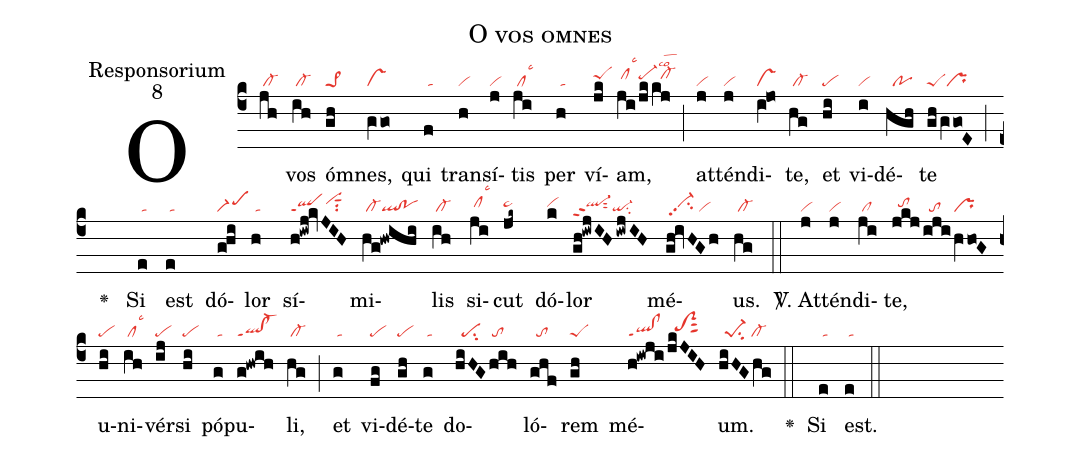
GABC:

name:O vos omnes;
office-part:Responsorium;
mode:8;
nabc-lines:1;
%%
(c4)O(jh|/cl-) vos(ih|/cl-) óm(gh|pe>1)nes,(gVgo|vs)
qui(f|/ta) trans(h|vi)í(j|vi)tis(ji|/cllsc3) per(h|/ta) ví(jk|peShi)am,(ji|/clhilsc3|/jkkj|pe-hicl-hilsco2) (;)
at(j|vi)tén(j|vi)di(iV!jo|vs)te,(hg|/cl-) et(hi|pe) vi(i|vi)dé(hgh|//po)te(ghgVgo!E|peSpr) (;)

<v>\greheightstar</v>() Si(e|/ta) est(e|/ta) dó(g!hi|scM1)lor(h|/ta) sí(h!iwj!kvJIH|qlppt1vihisut1su2)mi(hg!hwihi|/cl-ql!po)lis(ih|/cl-)
si(ji|/clhhlsc3)cut(jk~|pe~hh) dó(k|vihh)lor(gh!iwjIHiwj/IH|ql-hhppt2sut2qi-su2) mé(gh!ivHGh|/vi-hhpp2su2/vi)us.(hg|/cl-) (::)

<sp>V/</sp>. At(j|vi)tén(j|vi)di(ji|/cl)te,(jkj|//tohh|/iji|//to|/hVho!G|pr) u(hi|pe)ni(ih|/cllsc3)vér(ij|pe)si(hi|pe) pó(g|/ta)pu(g!hwih|ql!cl-ppt1)li,(hg|/cl-) (;)
et(g|/ta) vi(fg|pe)dé(gh|pe)te(g|/ta) do(hiHG/hih|//pesu2///to)ló(ghf|//to)rem(gh|peS) mé(h!iwji|ql!clppt1|/jkJIH|//toS2hhsut2)um.(hiHGhg|//pe-1su2/cl-) (::)

<v>\greheightstar</v>() Si(e|/ta) est.(e|/ta) (::)
